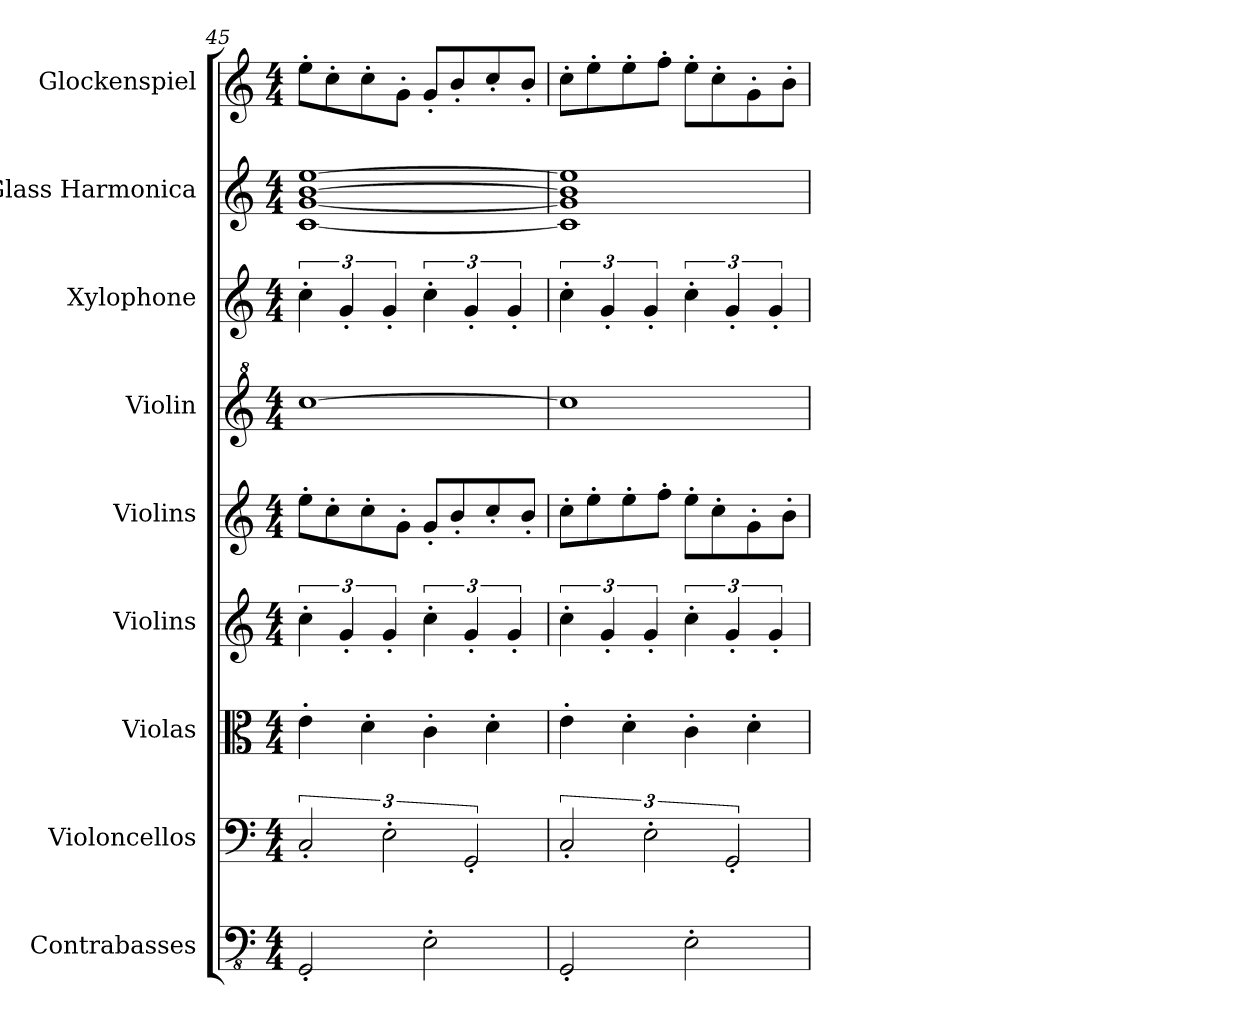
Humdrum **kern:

**kern	**kern	**kern	**kern	**kern	**kern	**kern	**kern	**kern
*part9	*part8	*part7	*part6	*part5	*part4	*part3	*part2	*part1
*staff9	*staff8	*staff7	*staff6	*staff5	*staff4	*staff3	*staff2	*staff1
*I"Contrabasses	*I"Violoncellos	*I"Violas	*I"Violins	*I"Violins	*I"Violin	*I"Xylophone	*I"Glass Harmonica	*I"Glockenspiel
*I'Cbs.	*I'Vcs.	*I'Vlas.	*I'Vlns.	*I'Vlns.	*I'Vln.	*I'Xyl.	*I'Gla. Har.	*I'Glk.
*clefFv4	*clefF4	*clefC3	*clefG2	*clefG2	*clefG^2	*clefG2	*clefG2	*clefG2
*	*	*	*	*	*	*ITrd-7c-12	*	*ITrd-14c-24
*k[]	*k[]	*k[]	*k[]	*k[]	*k[]	*k[]	*k[]	*k[]
*M4/4	*M4/4	*M4/4	*M4/4	*M4/4	*M4/4	*M4/4	*M4/4	*M4/4
=45	=45	=45	=45	=45	=45	=45	=45	=45
2GGG'/	3C'/	4e'\	6cc'\	8ee'\L	[1ccc	6ccc'\	[1c [1g [1b [1ee	8eeee'\L
.	.	.	.	8cc'\	.	.	.	8cccc'\
.	.	.	6g'/	.	.	6gg'/	.	.
.	.	4d'\	.	8cc'\	.	.	.	8cccc'\
.	3E'\	.	6g'/	.	.	6gg'/	.	.
.	.	.	.	8g'\J	.	.	.	8ggg'\J
2EE'\	.	4c'\	6cc'\	8g'/L	.	6ccc'\	.	8ggg'/L
.	.	.	.	8b'/	.	.	.	8bbb'/
.	3GG'/	.	6g'/	.	.	6gg'/	.	.
.	.	4d'\	.	8cc'/	.	.	.	8cccc'/
.	.	.	6g'/	.	.	6gg'/	.	.
.	.	.	.	8b'/J	.	.	.	8bbb'/J
=46	=46	=46	=46	=46	=46	=46	=46	=46
2GGG'/	3C'/	4e'\	6cc'\	8cc'\L	1ccc]	6ccc'\	1c] 1g] 1b] 1ee]	8cccc'\L
.	.	.	.	8ee'\	.	.	.	8eeee'\
.	.	.	6g'/	.	.	6gg'/	.	.
.	.	4d'\	.	8ee'\	.	.	.	8eeee'\
.	3E'\	.	6g'/	.	.	6gg'/	.	.
.	.	.	.	8ff'\J	.	.	.	8ffff'\J
2EE'\	.	4c'\	6cc'\	8ee'\L	.	6ccc'\	.	8eeee'\L
.	.	.	.	8cc'\	.	.	.	8cccc'\
.	3GG'/	.	6g'/	.	.	6gg'/	.	.
.	.	4d'\	.	8g'\	.	.	.	8ggg'\
.	.	.	6g'/	.	.	6gg'/	.	.
.	.	.	.	8b'\J	.	.	.	8bbb'\J
=	=	=	=	=	=	=	=	=
*-	*-	*-	*-	*-	*-	*-	*-	*-
